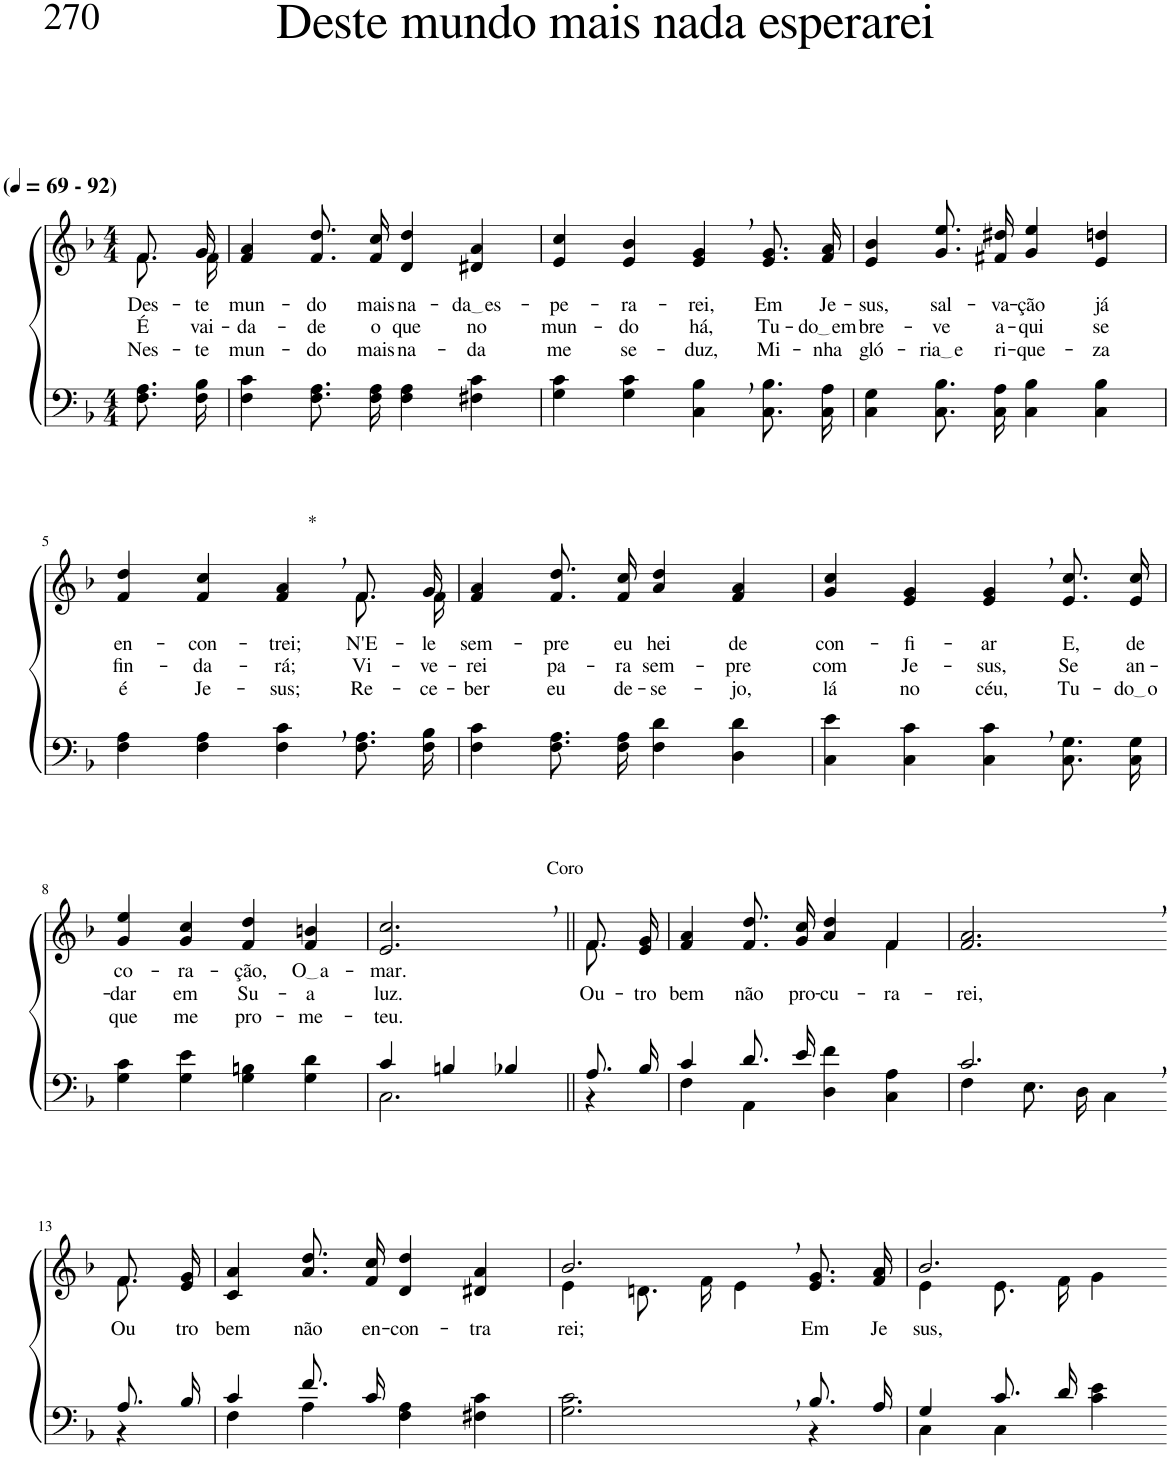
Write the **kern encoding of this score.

**kern	**kern	**text	**text	**text
*part2	*part1	*part1	*part1	*part1
*staff2	*staff1	*staff1	*staff1	*staff1
*I"Parte III e IV	*I"Parte I e II	*	*	*
*clefF4	*clefG2	*	*	*
*Trd1c2	*Trd1c2	*	*	*
*k[b-]	*k[b-]	*	*	*
*M4/4	*M4/4	*	*	*
*MM69	*MM69	*	*	*
=1	=1	=1	=1	=1
*	*^	*	*	*
!	!LO:TX:a:B:t=(	!	!	!	!
!	!LO:TX:a:B:t=- 92)	!	!	!	!
!	!	!	!LO:LY:b	!LO:LY:b	!LO:LY:b
8.F\ 8.A\L	8.f/L	8.f\L	Des-	É	Nes-
!	!	!	!LO:LY:b	!LO:LY:b	!LO:LY:b
16F\ 16B-\Jk	16g/Jk	16f\Jk	-te	vai-	-te
=2	=2	=2	=2	=2	=2
!	!	!	!LO:LY:b	!LO:LY:b	!LO:LY:b
*	*v	*v	*	*	*
4F\ 4c\	4f/ 4a/	mun-	-da-	mun-
!	!	!LO:LY:b	!LO:LY:b	!LO:LY:b
8.F\ 8.A\L	8.f/ 8.dd/L	-do	-de	-do
!	!	!LO:LY:b	!LO:LY:b	!LO:LY:b
16F\ 16A\Jk	16f/ 16cc/Jk	mais	o	mais
!	!	!LO:LY:b	!LO:LY:b	!LO:LY:b
4F\ 4A\	4d/ 4dd/	na-	que	na-
!	!	!LO:LY:b	!LO:LY:b	!LO:LY:b
4F#X\ 4c\	4d#X/ 4a/	da es	no	-da
=3	=3	=3	=3	=3
!	!	!LO:LY:b	!LO:LY:b	!LO:LY:b
4G\ 4c\	4e/ 4cc/	-pe-	mun-	me
!	!	!LO:LY:b	!LO:LY:b	!LO:LY:b
4G\ 4c\	4e/ 4b-/	-ra-	-do	se-
!	!	!LO:LY:b	!LO:LY:b	!LO:LY:b
4C\, 4B-\,	4e/, 4g/,	-rei,	há,	-duz,
!	!	!LO:LY:b	!LO:LY:b	!LO:LY:b
8.C\ 8.B-\L	8.e/ 8.g/L	Em	Tu-	Mi-
!	!	!LO:LY:b	!LO:LY:b	!LO:LY:b
16C\ 16A\Jk	16f/ 16a/Jk	Je-	do em	-nha
=4	=4	=4	=4	=4
!	!	!LO:LY:b	!LO:LY:b	!LO:LY:b
4C\ 4G\	4e/ 4b-/	-sus,	bre-	gló-
!	!	!LO:LY:b	!LO:LY:b	!LO:LY:b
8.C\ 8.B-\L	8.g\ 8.ee\L	sal-	-ve	ria e
!	!	!LO:LY:b	!LO:LY:b	!LO:LY:b
16C\ 16A\Jk	16f#X\ 16dd#X\Jk	-va-	a-	ri-
!	!	!LO:LY:b	!LO:LY:b	!LO:LY:b
4C\ 4B-\	4g/ 4ee/	-ção	-qui	-que-
!	!	!LO:LY:b	!LO:LY:b	!LO:LY:b
4C\ 4B-\	4e/ 4ddn/	já	se	-za
!!LO:LB:g=z
=5	=5	=5	=5	=5
!	!	!LO:LY:b	!LO:LY:b	!LO:LY:b
*	*^	*	*	*
4F\ 4A\	4f/ 4dd/	2.ryy	en-	fin-	é
!	!	!	!LO:LY:b	!LO:LY:b	!LO:LY:b
4F\ 4A\	4f/ 4cc/	.	-con-	-da-	Je-
!	!LO:TX:a:t=*	!	!	!	!
!	!	!	!LO:LY:b	!LO:LY:b	!LO:LY:b
4F\, 4c\,	4f/, 4a/,	.	-trei;	-rá;	-sus;
!	!	!	!LO:LY:b	!LO:LY:b	!LO:LY:b
8.F\ 8.A\L	8.f/L	8.f\L	N'E-	Vi-	Re-
!	!	!	!LO:LY:b	!LO:LY:b	!LO:LY:b
16F\ 16B-\Jk	16g/Jk	16f\Jk	-le	-ve-	-ce-
=6	=6	=6	=6	=6	=6
!	!	!	!LO:LY:b	!LO:LY:b	!LO:LY:b
*	*v	*v	*	*	*
4F\ 4c\	4f/ 4a/	sem-	-rei	-ber
!	!	!LO:LY:b	!LO:LY:b	!LO:LY:b
8.F\ 8.A\L	8.f/ 8.dd/L	-pre	pa-	eu
!	!	!LO:LY:b	!LO:LY:b	!LO:LY:b
16F\ 16A\Jk	16f/ 16cc/Jk	eu	-ra	de-
!	!	!LO:LY:b	!LO:LY:b	!LO:LY:b
4F\ 4d\	4a/ 4dd/	hei	sem-	-se-
!	!	!LO:LY:b	!LO:LY:b	!LO:LY:b
4D\ 4d\	4f/ 4a/	de	-pre	-jo,
=7	=7	=7	=7	=7
!	!	!LO:LY:b	!LO:LY:b	!LO:LY:b
4C\ 4e\	4g/ 4cc/	con-	com	lá
!	!	!LO:LY:b	!LO:LY:b	!LO:LY:b
4C\ 4c\	4e/ 4g/	-fi-	Je-	no
!	!	!LO:LY:b	!LO:LY:b	!LO:LY:b
4C\, 4c\,	4e/, 4g/,	-ar	-sus,	céu,
!	!	!LO:LY:b	!LO:LY:b	!LO:LY:b
8.C\ 8.G\L	8.e/ 8.cc/L	E,	Se	Tu-
!	!	!LO:LY:b	!LO:LY:b	!LO:LY:b
16C\ 16G\Jk	16e/ 16cc/Jk	de	an-	do o
!!LO:LB:g=z
=8	=8	=8	=8	=8
!	!	!LO:LY:b	!LO:LY:b	!LO:LY:b
4G\ 4c\	4g/ 4ee/	co-	-dar	que
!	!	!LO:LY:b	!LO:LY:b	!LO:LY:b
4G\ 4e\	4g/ 4cc/	-ra-	em	me
!	!	!LO:LY:b	!LO:LY:b	!LO:LY:b
4G\ 4Bn\	4f/ 4dd/	-ção,	Su-	pro-
!	!	!LO:LY:b	!LO:LY:b	!LO:LY:b
4G\ 4d\	4f/ 4bn/	O a	-a	-me-
=9	=9	=9	=9	=9
*^	*	*	*	*
!	!	!	!LO:LY:b	!LO:LY:b	!LO:LY:b
4c/	2.C\	2.e/, 2.cc/,	-mar.	luz.	-teu.
4Bn/	.	.	.	.	.
4B-X/	.	.	.	.	.
=10||	=10||	=10||	=10||	=10||	=10||
!	!	!LO:TX:a:t=Coro	!	!	!
!	!	!	!	!LO:LY:b	!
*	*	*^	*	*	*
8.A/L	4r	8.f/L	8.f/	.	Ou-	.
!	!	!	!	!	!LO:LY:b	!
16B-/Jk	.	16e/ 16g/Jk	16ryy	.	-tro	.
=11	=11	=11	=11	=11	=11	=11
!	!	!	!	!	!LO:LY:b	!
4c/	4F\	4f/ 4a/	2.ryy	.	-bem	.
!	!	!	!	!	!LO:LY:b	!
8.d/L	4AA\	8.f/ 8.dd/L	.	.	não	.
!	!	!	!	!	!LO:LY:b	!
16e/Jk	.	16g/ 16cc/Jk	.	.	pro-	.
!	!	!	!	!	!LO:LY:b	!
2ryy	4D\ 4f\	4a/ 4dd/	.	.	-cu-	.
!	!	!	!	!	!LO:LY:b	!
.	4C\ 4A\	4f/	4f\	.	-ra-	.
=12	=12	=12	=12	=12	=12	=12
!	!	!	!	!	!LO:LY:b	!
*	*	*v	*v	*	*	*
2.c,/	4F\	2.f/, 2.a/,	.	-rei,	.
.	8.E\L	.	.	.	.
.	16D\Jk	.	.	.	.
.	4C\	.	.	.	.
!!LO:LB:g=z
=13-	=13-	=13-	=13-	=13-	=13-
*	*	*^	*	*	*
!	!	!	!	!LO:LY:b	!	!
8.A/L	4r	8.f/L	8.f\	Ou-	.	.
!	!	!	!	!LO:LY:b	!	!
16B-/Jk	.	16e/ 16g/Jk	16ryy	-tro	.	.
=14	=14	=14	=14	=14	=14	=14
!	!	!	!	!LO:LY:b	!	!
*	*	*v	*v	*	*	*
4c/	4F\	4c/ 4a/	bem	.	.
!	!	!	!LO:LY:b	!	!
8.f/L	4A\	8.a\ 8.dd\L	não	.	.
!	!	!	!LO:LY:b	!	!
16c/Jk	.	16f\ 16cc\Jk	en-	.	.
!	!	!	!LO:LY:b	!	!
2ryy	4F\ 4A\	4d/ 4dd/	-con-	.	.
!	!	!	!LO:LY:b	!	!
.	4F#X\ 4c\	4d#X/ 4a/	-tra-	.	.
=15	=15	=15	=15	=15	=15
*	*	*^	*	*	*
!	!	!	!	!LO:LY:b	!	!
2.ryy	2.G\ 2.c\	2.b-,/	4e\	-rei;	.	.
.	.	.	8.dn\L	.	.	.
.	.	.	16f\Jk	.	.	.
.	.	.	4e\	.	.	.
!	!	!	!	!LO:LY:b	!	!
8.B-/L	4r	8.e/ 8.g/L	4ryy	Em	.	.
!	!	!	!	!LO:LY:b	!	!
16A/Jk	.	16f/ 16a/Jk	.	Je-	.	.
=16	=16	=16	=16	=16	=16	=16
!	!	!	!	!LO:LY:b	!	!
4G/	4C\	2.b-/	4e\	-sus,	.	.
8.c/L	4C\	.	8.e\L	.	.	.
16d/Jk	.	.	16f\Jk	.	.	.
4ryy	4c\ 4e\	.	4g\	.	.	.
*v	*v	*	*	*	*	*
*	*v	*v	*	*	*
=-	=-	=-	=-	=-
*-	*-	*-	*-	*-
